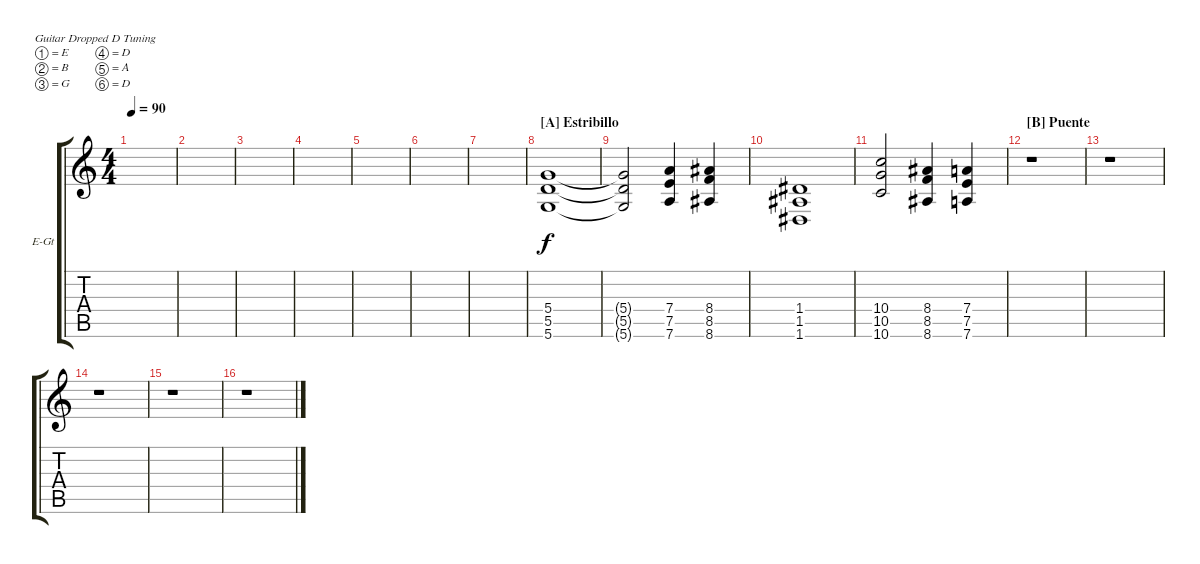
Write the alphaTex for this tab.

\bracketExtendMode groupsimilarinstruments
\firstSystemTrackNameOrientation horizontal
\otherSystemsTrackNameOrientation horizontal
\track ("Extra" "E-Gt") {instrument distortionguitar}
\staff {score tabs}
\tuning (E4 B3 G3 D3 A2 D2)
\ts (4 4)
\tempo 90
\clef g2
\ks c
|
|
|
|
|
|
|
\section ("A" "Estribillo")
(5.6 5.5 5.4).1 |
(5.4{t} 5.5{t} 5.6{t}).2 (7.6 7.5 7.4).4 (8.4 8.5 8.6).4 |
(1.6 1.5 1.4).1 |
(10.4 10.5 10.6).2 (8.6 8.5 8.4).4 (7.4 7.5 7.6).4 |
\section ("B" "Puente")
r.1 |
r.1 |
r.1 |
r.1 |
r.1
